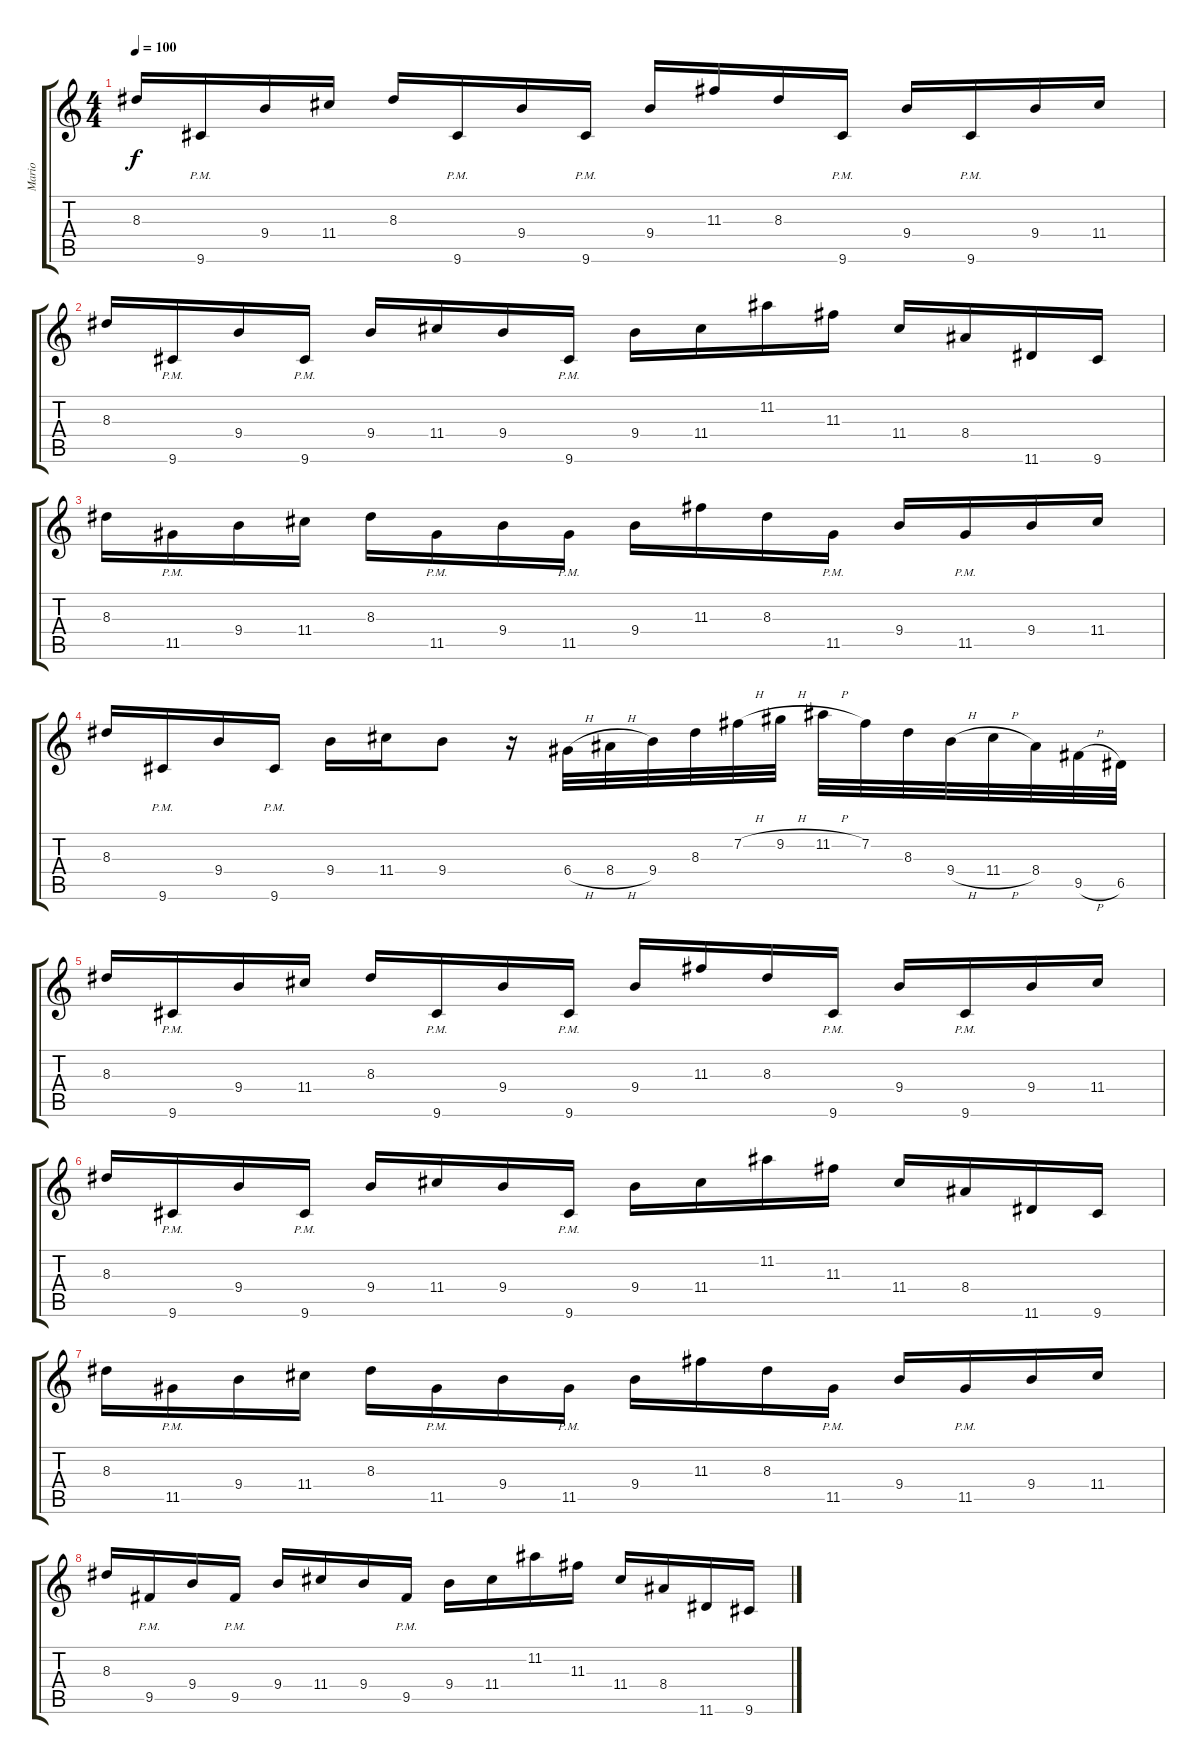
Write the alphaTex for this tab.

\track ("Mario" "Mario") {instrument distortionguitar}
\staff {score tabs}
\tuning (E4 B3 G3 D3 A2 E2) {hide}
\ts (4 4)
\tempo 100
\clef g2
\ks c
8.3.16{dy f} 9.6{pm}.16 9.4.16 11.4.16 8.3.16 9.6{pm}.16 9.4.16 9.6{pm}.16 9.4.16 11.3.16 8.3.16 9.6{pm}.16 9.4.16 9.6{pm}.16 9.4.16 11.4.16 |
8.3.16 9.6{pm}.16 9.4.16 9.6{pm}.16 9.4.16 11.4.16 9.4.16 9.6{pm}.16 9.4.16 11.4.16 11.2.16 11.3.16 11.4.16 8.4.16 11.6.16 9.6.16 |
8.3.16 11.5{pm}.16 9.4.16 11.4.16 8.3.16 11.5{pm}.16 9.4.16 11.5{pm}.16 9.4.16 11.3.16 8.3.16 11.5{pm}.16 9.4.16 11.5{pm}.16 9.4.16 11.4.16 |
8.3.16 9.6{pm}.16 9.4.16 9.6{pm}.16 9.4.16 11.4.16 9.4.8 r.16 6.4{h}.32 8.4{h}.32 9.4.32 8.3.32 7.2{h}.32 9.2{h}.32 11.2{h}.32 7.2.32 8.3.32 9.4{h}.32 11.4{h}.32 8.4.32 9.5{h}.32 6.5.32 |
8.3.16 9.6{pm}.16 9.4.16 11.4.16 8.3.16 9.6{pm}.16 9.4.16 9.6{pm}.16 9.4.16 11.3.16 8.3.16 9.6{pm}.16 9.4.16 9.6{pm}.16 9.4.16 11.4.16 |
8.3.16 9.6{pm}.16 9.4.16 9.6{pm}.16 9.4.16 11.4.16 9.4.16 9.6{pm}.16 9.4.16 11.4.16 11.2.16 11.3.16 11.4.16 8.4.16 11.6.16 9.6.16 |
8.3.16 11.5{pm}.16 9.4.16 11.4.16 8.3.16 11.5{pm}.16 9.4.16 11.5{pm}.16 9.4.16 11.3.16 8.3.16 11.5{pm}.16 9.4.16 11.5{pm}.16 9.4.16 11.4.16 |
8.3.16 9.5{pm}.16 9.4.16 9.5{pm}.16 9.4.16 11.4.16 9.4.16 9.5{pm}.16 9.4.16 11.4.16 11.2.16 11.3.16 11.4.16 8.4.16 11.6.16 9.6.16
